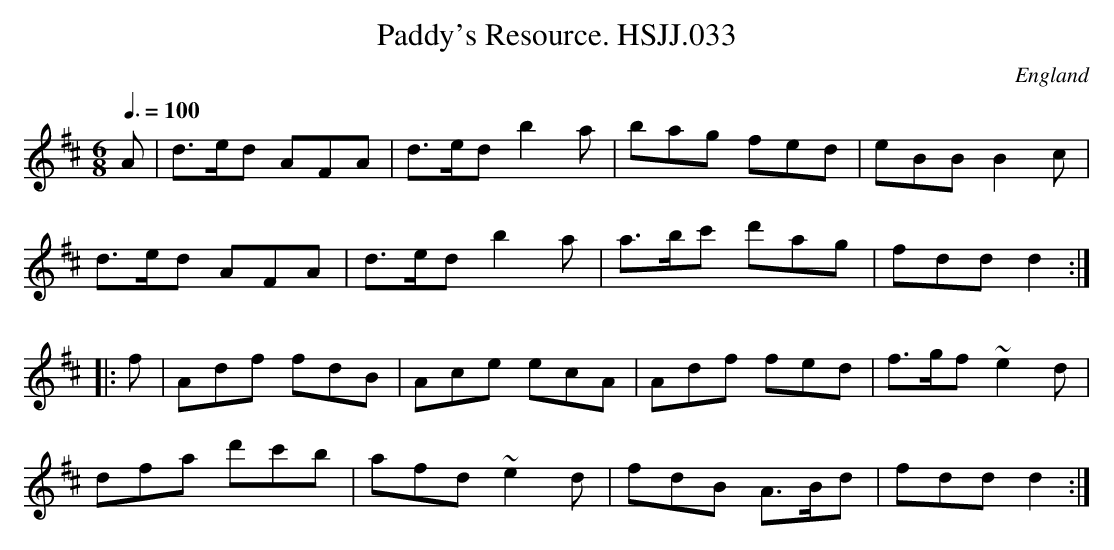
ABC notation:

X:1
T:Paddy's Resource. HSJJ.033
L:1/8
M:6/8
O:England
Q:3/8=100
K:D
A|d>ed AFA|d>ed b2a|bag fed|eBBB2c|!
d>ed AFA|d>edb2a|a>bc' d'ag|fddd2:|!
|:f|Adf fdB|Ace ecA|Adf fed|f>gf~e2d|!
dfa d'c'b|afd~e2d|fdB A>Bd|fddd2:|
